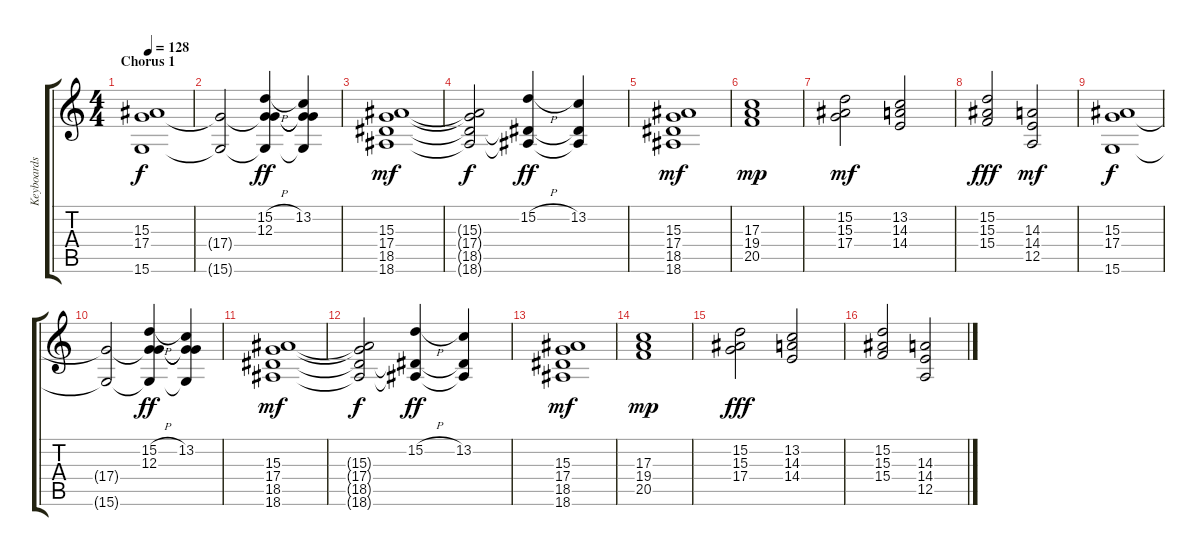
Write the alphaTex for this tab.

\track ("Keyboards" "Keyboards") {instrument stringensemble1}
\staff {score tabs}
\tuning (E4 B3 G3 D3 A2 E2) {hide}
\ts (4 4)
\section ("" "Chorus 1")
\tempo 128
\clef g2
\ks c
(15.3 17.4 15.6).1{dy f volume 12 instrument choiraahs} |
(17.4{t} 15.6{t}).2 (15.2{h} 12.3 17.4{t} 15.6{t}).4{dy ff} (13.2 12.3{t} 17.4{t} 15.6{t}).4 |
(15.3 17.4 18.5 18.6).1{dy mf} |
(15.3{t} 17.4{t} 18.5{t} 18.6{t}).2{dy f} (15.2{h} 18.5{t} 18.6{t}).4{dy ff} (13.2 18.5{t} 18.6{t}).4 |
(15.3 17.4 18.5 18.6).1{dy mf} |
(17.3 19.4 20.5).1{dy mp} |
(15.2 15.3 17.4).2{dy mf} (13.2 14.3 14.4).2 |
(15.2 15.3 15.4).2{dy fff} (14.3 14.4 12.5).2{dy mf} |
(15.3 17.4 15.6).1{dy f} |
(17.4{t} 15.6{t}).2 (15.2{h} 12.3 17.4{t} 15.6{t}).4{dy ff} (13.2 12.3{t} 17.4{t} 15.6{t}).4 |
(15.3 17.4 18.5 18.6).1{dy mf} |
(15.3{t} 17.4{t} 18.5{t} 18.6{t}).2{dy f} (15.2{h} 18.5{t} 18.6{t}).4{dy ff} (13.2 18.5{t} 18.6{t}).4 |
(15.3 17.4 18.5 18.6).1{dy mf} |
(17.3 19.4 20.5).1{dy mp} |
(15.2 15.3 17.4).2{dy fff} (13.2 14.3 14.4).2 |
(15.2 15.3 15.4).2 (14.3 14.4 12.5).2
